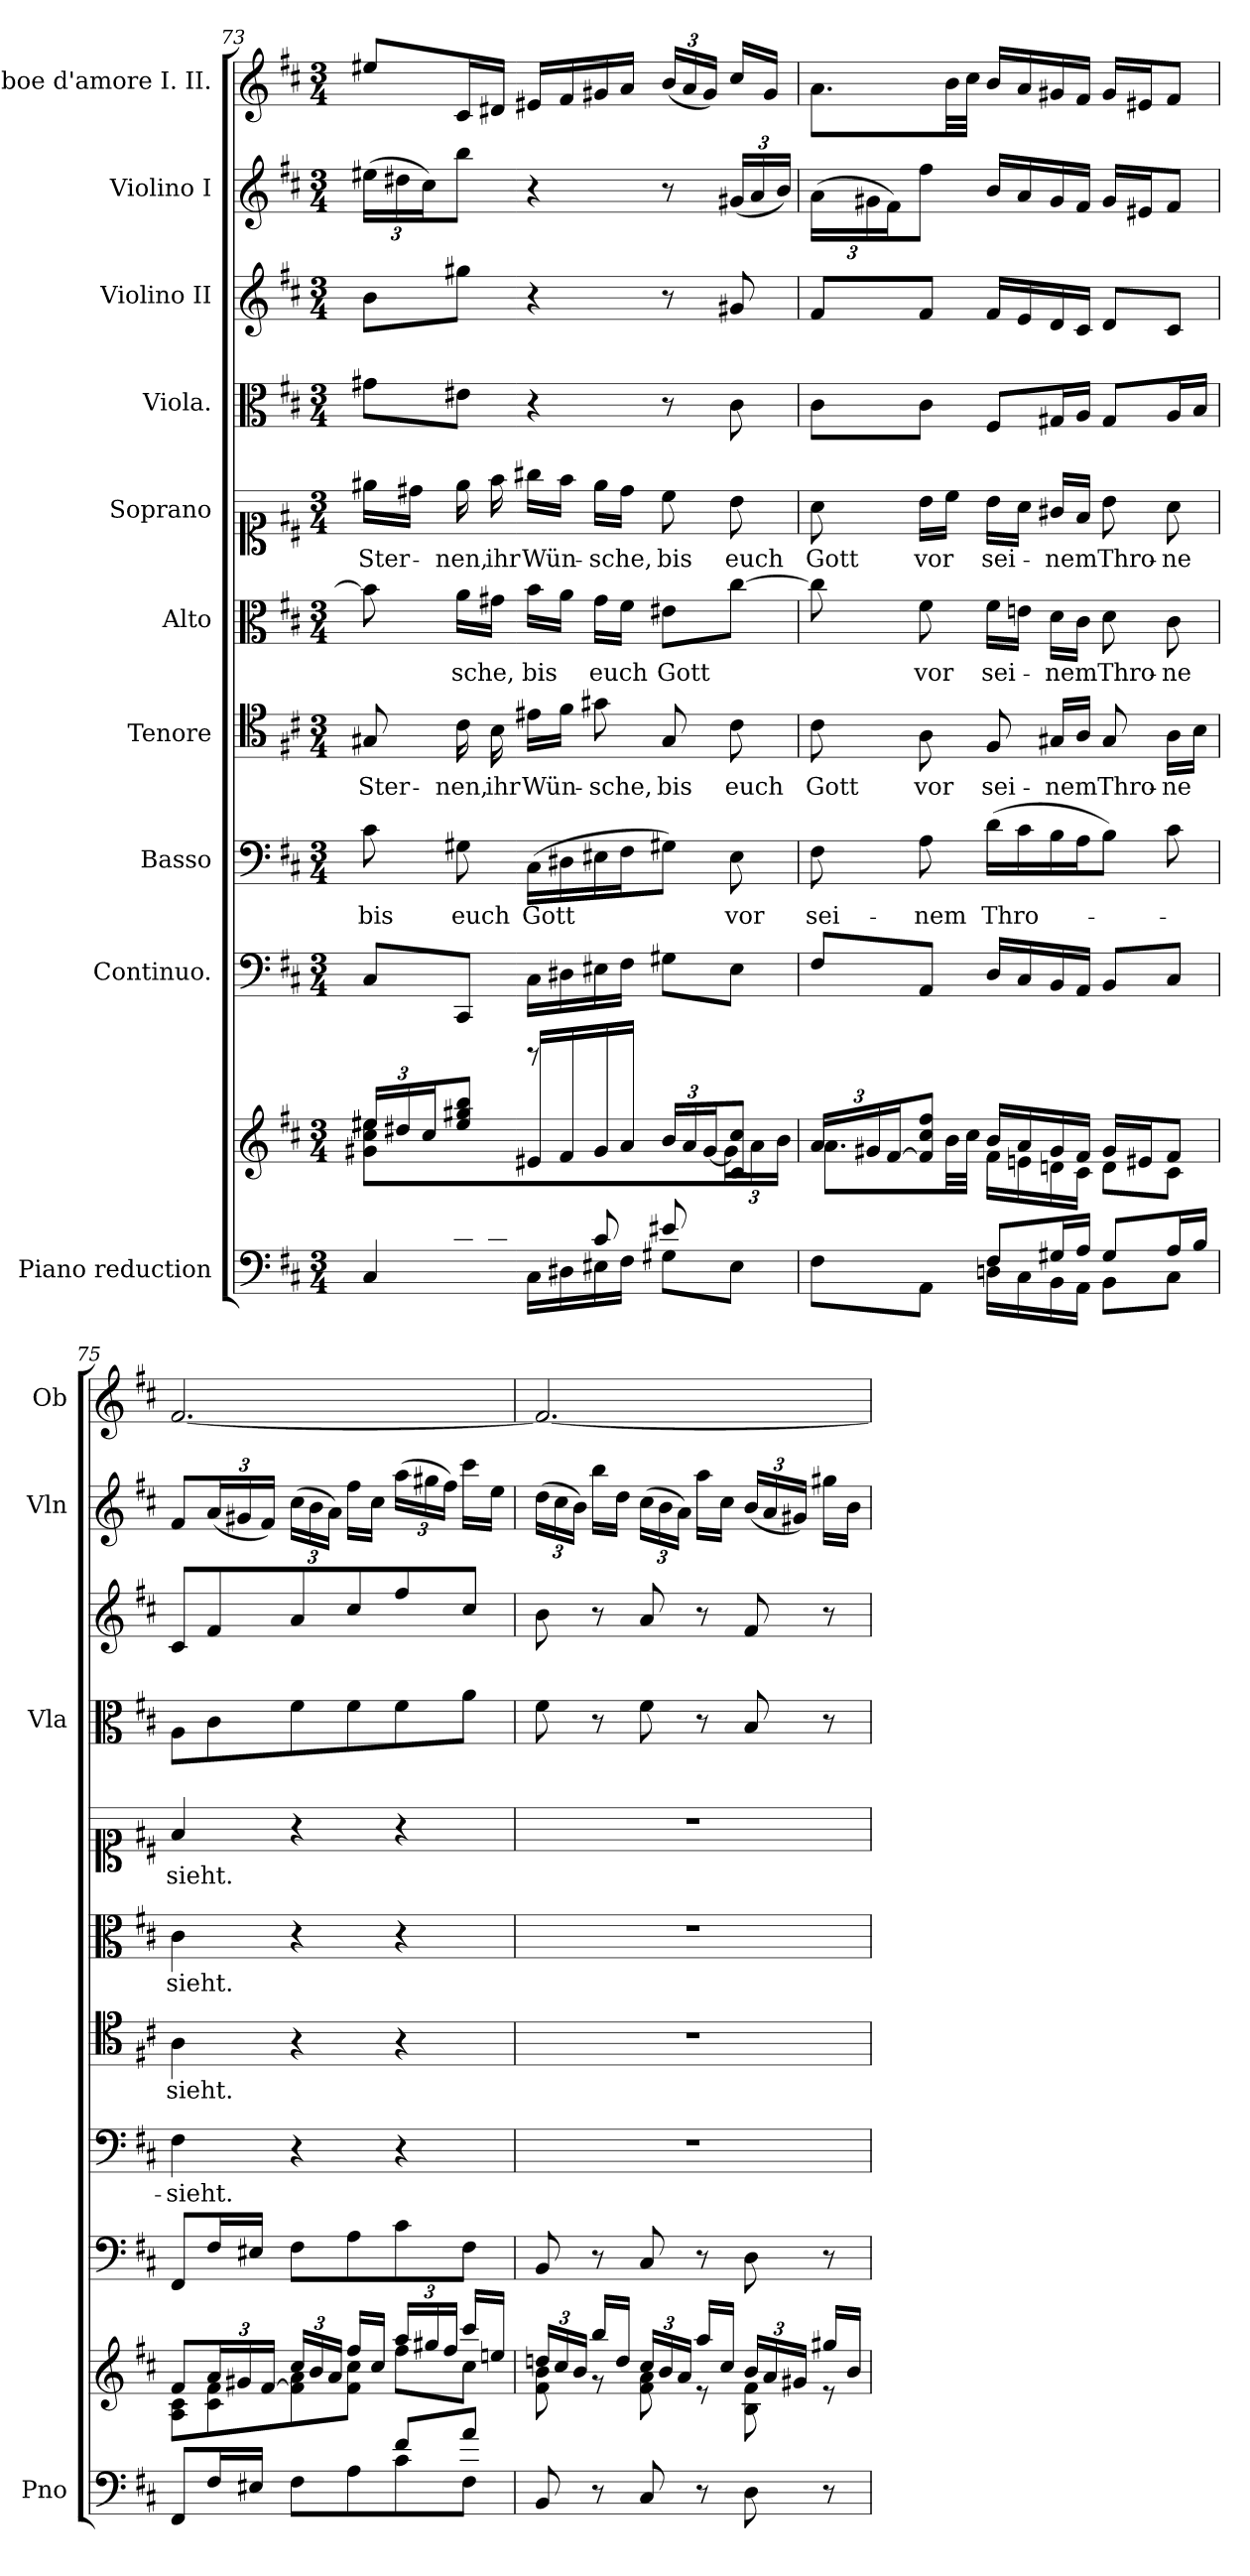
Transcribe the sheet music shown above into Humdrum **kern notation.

**kern	**kern	**kern	**kern	**text	**kern	**text	**kern	**text	**kern	**text	**kern	**kern	**kern	**kern
*part10	*part10	*part9	*part8	*part8	*part7	*part7	*part6	*part6	*part5	*part5	*part4	*part3	*part2	*part1
*staff11	*staff10	*staff9	*staff8	*staff8	*staff7	*staff7	*staff6	*staff6	*staff5	*staff5	*staff4	*staff3	*staff2	*staff1
*I"Piano reduction	*	*I"Continuo.	*I"Basso	*	*I"Tenore	*	*I"Alto	*	*I"Soprano	*	*I"Viola.	*I"Violino II	*I"Violino I	*I"Oboe d'amore I. II.
*I'Pno	*	*	*	*	*	*	*	*	*	*	*I'Vla	*	*I'Vln	*I'Ob
*clefF4	*clefG2	*clefF4	*clefF4	*	*clefC4	*	*clefC3	*	*clefC1	*	*clefC3	*clefG2	*clefG2	*clefG2
*k[f#c#]	*k[f#c#]	*k[f#c#]	*k[f#c#]	*	*k[f#c#]	*	*k[f#c#]	*	*k[f#c#]	*	*k[f#c#]	*k[f#c#]	*k[f#c#]	*k[f#c#]
*M3/4	*M3/4	*M3/4	*M3/4	*	*M3/4	*	*M3/4	*	*M3/4	*	*M3/4	*M3/4	*M3/4	*M3/4
=73	=73	=73	=73	=73	=73	=73	=73	=73	=73	=73	=73	=73	=73	=73
*^	*	*	*	*	*	*	*	*	*	*	*	*	*	*
*	*	*Xbrackettup	*	*	*	*	*	*	*	*	*	*	*	*	*
*	*	*^	*	*	*	*	*	*	*	*	*	*	*	*	*
!	!	!	!	!	!	!LO:LY:b	!	!LO:LY:b	!	!	!	!LO:LY:b	!	!	!	!
*	*	*	*	*	*	*	*	*	*	*	*	*	*	*	*Xbrackettup	*
8ryy	4C#/	24ee#X/LL	8g#X\ 8cc#\ 8ee#\L	8C#/L	8c#\	bis	8G#X/	Ster-	8b\]	.	16ee#X\LL	Ster-	8g#X\L	8b\L	(>24ee#X\LL	8ee#X/L
.	.	24dd#X/	.	.	.	.	.	.	.	.	.	.	.	.	24dd#X\	.
.	.	.	.	.	.	.	.	.	.	.	16dd#X\JJ	.	.	.	.	.
.	.	24cc#/J	.	.	.	.	.	.	.	.	.	.	.	.	24cc#\J)	.
!	!	!	!	!	!	!LO:LY:b	!	!LO:LY:b	!	!LO:LY:b	!	!LO:LY:b	!	!	!	!
16c#/L	.	8ee#/ 8gg#X/ 8bb/J	8ryy	8CC#/J	8G#X\	euch	16c#\	nen,	16a\LL	-sche,	16ee#\	nen,	8e#X\J	8gg#X\J	8bb\J	16c#/L
!	!	!	!	!	!	!	!	!LO:LY:b	!	!	!	!LO:LY:b	!	!	!	!
16d/JJ	.	.	.	.	.	.	16B\	ihr	16g#X\JJ	.	16ff#\	ihr	.	.	.	16d#X/JJ
!	!	!	!	!	!	!LO:LY:b	!	!LO:LY:b	!	!LO:LY:b	!	!LO:LY:b	!	!	!	!
8ryy	16C#\LL	16e#X/LL	8rdddd	16C#\LL	(>16C#\LL	Gott	16e#X\LL	Wün-	16b\LL	bis	16gg#X\LL	Wün-	4r	4r	4r	16e#X/LL
.	16D#X\	16f#/	.	16D#X\	16D#X\	.	16f#\JJ	.	16a\JJ	.	16ff#\JJ	.	.	.	.	16f#/
!	!	!	!	!	!	!	!	!LO:LY:b	!	!LO:LY:b	!	!LO:LY:b	!	!	!	!
8c#/L	16E#X\	16g#/	4ryy	16E#X\	16E#X\	.	8g#X\	-sche,	16g#\LL	euch	16ee#\LL	-sche,	.	.	.	16g#X/
.	16F#\JJ	16a/JJ	.	16F#\JJ	16F#\J	.	.	.	16f#\JJ	.	16dd#\JJ	.	.	.	.	16a/JJ
!	!	!	!	!	!	!	!	!LO:LY:b	!	!LO:LY:b	!	!LO:LY:b	!	!	!	!
*	*	*	*	*	*	*	*	*	*	*	*	*	*	*	*	*Xbrackettup
8e#/	8G#X\L	24b/LL	.	8G#X\L	8G#X\J)	.	8G#/	bis	8e#X\L	Gott	8cc#\	bis	8r	8r	8r	(<24b/LL
.	.	24a/	.	.	.	.	.	.	.	.	.	.	.	.	.	24a/
.	.	[24g#/J	.	.	.	.	.	.	.	.	.	.	.	.	.	24g#/JJ)
!	!	!	!	!	!	!LO:LY:b	!	!LO:LY:b	!	!	!	!LO:LY:b	!	!	!	!
8ryy	8E#\J	8c#/ 8cc#/J	24g#\L]	8E#\J	8E#\	vor	8c#\	euch	[8cc#\J	.	8b\	euch	8c#\	8g#X/	(<24g#X/LL	16cc#/LL
.	.	.	24a\	.	.	.	.	.	.	.	.	.	.	.	24a/	.
.	.	.	.	.	.	.	.	.	.	.	.	.	.	.	.	16g#/JJ
.	.	.	24b\JJ	.	.	.	.	.	.	.	.	.	.	.	24b/JJ)	.
=74	=74	=74	=74	=74	=74	=74	=74	=74	=74	=74	=74	=74	=74	=74	=74	=74
!	!	!	!	!	!	!LO:LY:b	!	!LO:LY:b	!	!	!	!LO:LY:b	!	!	!	!
4ryy	8F#\L	24a/LL	8.a\L	8F#/L	8F#\	sei-	8c#\	Gott	8cc#\]	.	8a\	Gott	8c#\L	8f#/L	(>24a\LL	8.a\L
.	.	24g#X/	.	.	.	.	.	.	.	.	.	.	.	.	24g#X\	.
.	.	[24f#/J	.	.	.	.	.	.	.	.	.	.	.	.	24f#\J)	.
!	!	!	!	!	!	!LO:LY:b	!	!LO:LY:b	!	!LO:LY:b	!	!LO:LY:b	!	!	!	!
.	8AA\J	8f#/] 8cc#/ 8ff#/J	.	8AA/J	8A\	-nem	8A\	vor	8f#\	vor	16b\LL	vor	8c#\J	8f#/J	8ff#\J	.
.	.	.	32b\LL	.	.	.	.	.	.	.	16cc#\JJ	.	.	.	.	32b\LL
.	.	.	32cc#\JJJ	.	.	.	.	.	.	.	.	.	.	.	.	32cc#\JJJ
!	!	!	!	!	!	!LO:LY:b	!	!LO:LY:b	!	!LO:LY:b	!	!LO:LY:b	!	!	!	!
8F#/L	16Dn\LL	16b/LL	16f#\LL	16D/LL	(>16d\LL	Thro-	8F#/	sei-	16f#\LL	sei-	16b\LL	sei-	8F#/L	16f#/LL	16b/LL	16b/LL
.	16C#\	16a/	16en\	16C#/	16c#\	.	.	.	16en\JJ	.	16a\JJ	.	.	16e/	16a/	16a/
!	!	!	!	!	!	!	!	!LO:LY:b	!	!LO:LY:b	!	!LO:LY:b	!	!	!	!
16G#X/L	16BB\	16g#/	16dn\	16BB/	16B\	.	16G#X/LL	-nem	16d\LL	-nem	16g#X/LL	-nem	16G#X/L	16d/	16g#/	16g#X/
16A/JJ	16AA\JJ	16f#/JJ	16c#\JJ	16AA/JJ	16A\J	.	16A/JJ	.	16c#\JJ	.	16f#/JJ	.	16A/JJ	16c#/JJ	16f#/JJ	16f#/JJ
!	!	!	!	!	!	!	!	!LO:LY:b	!	!LO:LY:b	!	!LO:LY:b	!	!	!	!
8G#/L	8BB\L	16g#/LL	8d\L	8BB/L	8B\J)	.	8G#/	Thro-	8d\	Thro-	8b\	Thro-	8G#/L	8d/L	16g#/LL	16g#/LL
.	.	16e#X/J	.	.	.	.	.	.	.	.	.	.	.	.	16e#X/J	16e#X/J
!	!	!	!	!	!	!	!	!LO:LY:b	!	!LO:LY:b	!	!LO:LY:b	!	!	!	!
16A/L	8C#\J	8f#/J	8c#\J	8C#/J	8c#\	.	16A\LL	-ne	8c#\	-ne	8a\	-ne	16A/L	8c#/J	8f#/J	8f#/J
16B/JJ	.	.	.	.	.	.	16B\JJ	.	.	.	.	.	16B/JJ	.	.	.
!!LO:PB:g=z
=75	=75	=75	=75	=75	=75	=75	=75	=75	=75	=75	=75	=75	=75	=75	=75	=75
!	!	!	!	!	!	!LO:LY:b	!	!LO:LY:b	!	!LO:LY:b	!	!LO:LY:b	!	!	!	!
8FF#/L	4ryy	8f#/L	8A\ 8c#\L	8FF#/L	4F#\	sieht.	4A\	sieht.	4c#\	sieht.	4f#/	sieht.	8A\L	8c#/L	8f#/L	[2.f#/
16F#/L	.	24a/L	8c#\ 8f#\	16F#/L	.	.	.	.	.	.	.	.	8c#\	8f#/	(<24a/L	.
.	.	24g#X/	.	.	.	.	.	.	.	.	.	.	.	.	24g#X/	.
16E#X/JJ	.	.	.	16E#X/JJ	.	.	.	.	.	.	.	.	.	.	.	.
.	.	[24f#/JJ	.	.	.	.	.	.	.	.	.	.	.	.	24f#/JJ)	.
4ryy	8F#\L	24cc#/LL	8f#\] 8a\	8F#\L	4r	.	4r	.	4r	.	4r	.	8f#\	8a/	(>24cc#\LL	.
.	.	24b/	.	.	.	.	.	.	.	.	.	.	.	.	24b\	.
.	.	24a/JJ	.	.	.	.	.	.	.	.	.	.	.	.	24a\JJ)	.
.	8A\	16ff#/LL	8f#\ 8cc#\J	8A\	.	.	.	.	.	.	.	.	8f#\	8cc#/	16ff#\LL	.
.	.	16cc#/JJ	.	.	.	.	.	.	.	.	.	.	.	.	16cc#\JJ	.
8f#/L	8c#\	24aa/LL	8ff#\L	8c#\	4r	.	4r	.	4r	.	4r	.	8f#\	8ff#/	(>24aa\LL	.
.	.	24gg#X/	.	.	.	.	.	.	.	.	.	.	.	.	24gg#X\	.
.	.	24ff#/JJ	.	.	.	.	.	.	.	.	.	.	.	.	24ff#\JJ)	.
8a/J	8F#\J	16ccc#/LL	8cc#\J	8F#\J	.	.	.	.	.	.	.	.	8a\J	8cc#/J	16ccc#\LL	.
.	.	16een/JJ	.	.	.	.	.	.	.	.	.	.	.	.	16ee\JJ	.
*v	*v	*	*	*	*	*	*	*	*	*	*	*	*	*	*	*
=76	=76	=76	=76	=76	=76	=76	=76	=76	=76	=76	=76	=76	=76	=76	=76
8BB/	24ddn/LL	8f#\ 8b\	8BB/	2.r	.	2.r	.	2.r	.	2.r	.	8f#\	8b\	(>24dd\LL	2.f#/_
.	24cc#/	.	.	.	.	.	.	.	.	.	.	.	.	24cc#\	.
.	24b/JJ	.	.	.	.	.	.	.	.	.	.	.	.	24b\JJ)	.
8r	16bb/LL	8r	8r	.	.	.	.	.	.	.	.	8r	8r	16bb\LL	.
.	16dd/JJ	.	.	.	.	.	.	.	.	.	.	.	.	16dd\JJ	.
8C#/	24cc#/LL	8f#\ 8a\	8C#/	.	.	.	.	.	.	.	.	8f#\	8a/	(>24cc#\LL	.
.	24b/	.	.	.	.	.	.	.	.	.	.	.	.	24b\	.
.	24a/JJ	.	.	.	.	.	.	.	.	.	.	.	.	24a\JJ)	.
8r	16aa/LL	8r	8r	.	.	.	.	.	.	.	.	8r	8r	16aa\LL	.
.	16cc#/JJ	.	.	.	.	.	.	.	.	.	.	.	.	16cc#\JJ	.
8D\	24b/LL	8B\ 8f#\	8D\	.	.	.	.	.	.	.	.	8B/	8f#/	(<24b/LL	.
.	24a/	.	.	.	.	.	.	.	.	.	.	.	.	24a/	.
.	24g#X/JJ	.	.	.	.	.	.	.	.	.	.	.	.	24g#X/JJ)	.
8r	16gg#X/LL	8r	8r	.	.	.	.	.	.	.	.	8r	8r	16gg#X\LL	.
.	16b/JJ	.	.	.	.	.	.	.	.	.	.	.	.	16b\JJ	.
*	*v	*v	*	*	*	*	*	*	*	*	*	*	*	*	*
=	=	=	=	=	=	=	=	=	=	=	=	=	=	=
*-	*-	*-	*-	*-	*-	*-	*-	*-	*-	*-	*-	*-	*-	*-
